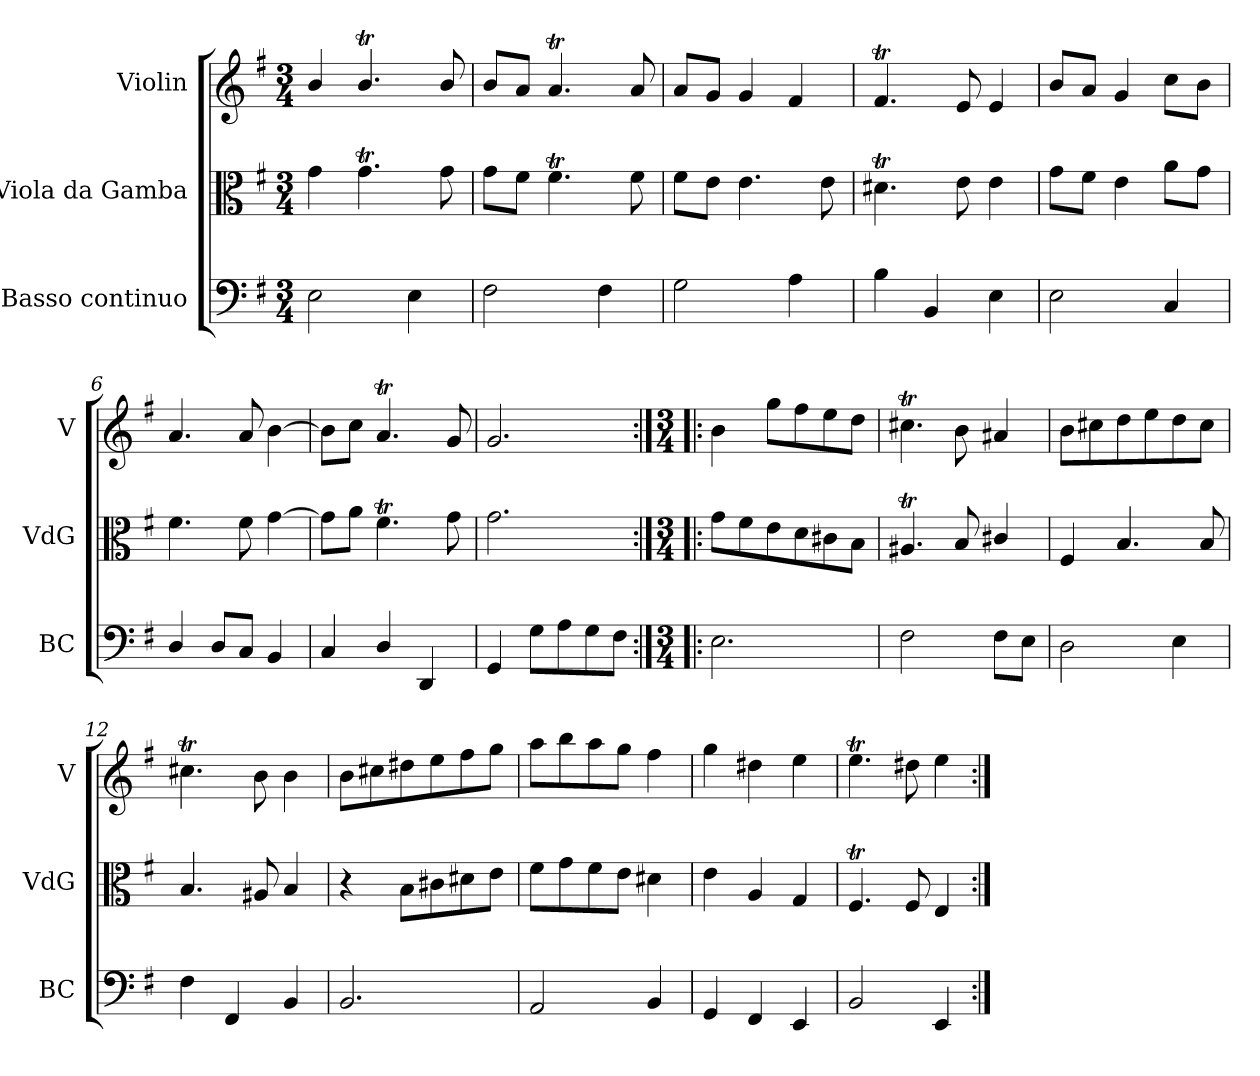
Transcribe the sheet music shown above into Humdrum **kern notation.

**kern	**kern	**kern
*part3	*part2	*part1
*staff3	*staff2	*staff1
*I"Basso continuo	*I"Viola da Gamba	*I"Violin
*I'BC	*I'VdG	*I'V
*clefF4	*clefC3	*clefG2
*k[f#]	*k[f#]	*k[f#]
*e:	*e:	*e:
*M3/4	*M3/4	*M3/4
=1	=1	=1
2E\	4g\	4b/
.	4.gT\	4.bt/
4E\	.	.
.	8g\	8b/
=2	=2	=2
2F#\	8g\L	8b/L
.	8f#\J	8a/J
.	4.f#t\	4.aT/
4F#\	.	.
.	8f#\	8a/
=3	=3	=3
2G\	8f#\L	8a/L
.	8e\J	8g/J
.	4.e\	4g/
4A\	.	4f#/
.	8e\	.
=4	=4	=4
4B\	4.d#Xt\	4.f#t/
4BB/	.	.
.	8e\	8e/
4E\	4e\	4e/
=5	=5	=5
2E\	8g\L	8b/L
.	8f#\J	8a/J
.	4e\	4g/
4C/	8a\L	8cc\L
.	8g\J	8b\J
=6	=6	=6
4D/	4.f#\	4.a/
8D/L	.	.
8C/J	8f#\	8a/
4BB/	[>4g\	[>4b\
=7	=7	=7
4C/	8g\L]	8b\L]
.	8a\J	8cc\J
4D/	4.f#t\	4.aT/
4DD/	.	.
.	8g\	8g/
!!LO:LB:g=z
=8	=8	=8
4GG/	2.g\	2.g/
8G\L	.	.
8A\	.	.
8G\	.	.
8F#\J	.	.
=9:|!|:	=9:|!|:	=9:|!|:
*M3/4	*M3/4	*M3/4
2.E\	8g\L	4b\
.	8f#\	.
.	8e\	8gg\L
.	8d\	8ff#\
.	8c#X\	8ee\
.	8B\J	8dd\J
=10	=10	=10
2F#\	4.A#Xt/	4.cc#Xt\
.	8B/	8b\
8F#\L	4c#X/	4a#X/
8E\J	.	.
=11	=11	=11
2D\	4F#/	8b\L
.	.	8cc#X\
.	4.B/	8dd\
.	.	8ee\
4E\	.	8dd\
.	8B/	8cc#\J
=12	=12	=12
4F#\	4.B/	4.cc#Xt\
4FF#/	.	.
.	8A#X/	8b\
4BB/	4B/	4b\
=13	=13	=13
2.BB/	4r	8b\L
.	.	8cc#X\
.	8B\L	8dd#X\
.	8c#X\	8ee\
.	8d#X\	8ff#\
.	8e\J	8gg\J
!!LO:LB:g=z
=14	=14	=14
2AA/	8f#\L	8aa\L
.	8g\	8bb\
.	8f#\	8aa\
.	8e\J	8gg\J
4BB/	4d#X\	4ff#\
=15	=15	=15
4GG/	4e\	4gg\
4FF#/	4A/	4dd#X\
4EE/	4G/	4ee\
=16	=16	=16
2BB/	4.F#t/	4.eeT\
.	8F#/	8dd#X\
4EE/	4E/	4ee\
=:|!	=:|!	=:|!
*-	*-	*-
